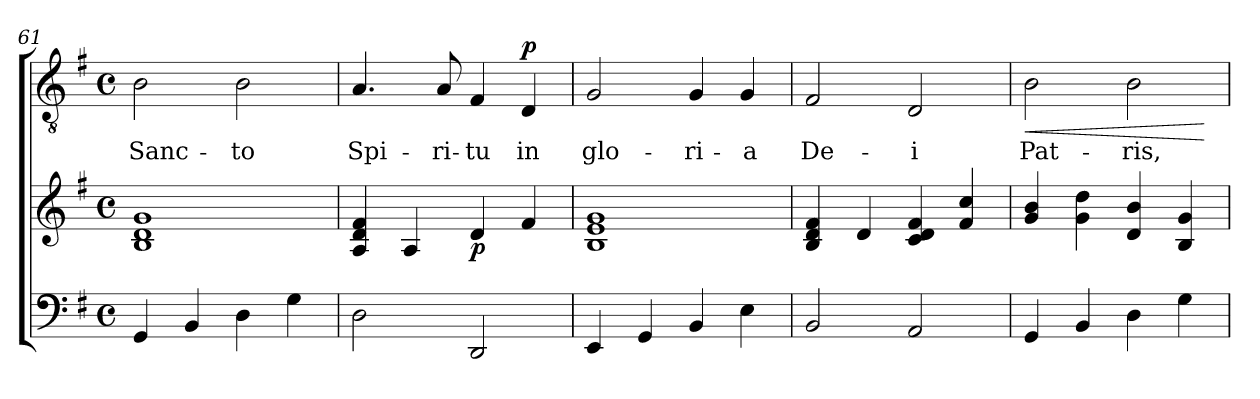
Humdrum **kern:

**kern	**kern	**dynam	**kern	**text	**dynam
*part2	*part2	*part2	*part1	*part1	*part1
*staff3	*staff2	*staff2/3	*staff1	*staff1	*staff1
*clefF4	*clefG2	*	*clefGv2	*	*
*k[f#]	*k[f#]	*	*k[f#]	*	*
*G:	*G:	*	*G:	*	*
*M4/4	*M4/4	*	*M4/4	*	*
*met(c)	*met(c)	*	*met(c)	*	*
=61	=61	=61	=61	=61	=61
!	!	!	!	!LO:LY:b	!
4GG/	1B 1d 1g	.	2B\	Sanc-	.
4BB/	.	.	.	.	.
!	!	!	!	!LO:LY:b	!
4D\	.	.	2B\	-to	.
4G\	.	.	.	.	.
=62	=62	=62	=62	=62	=62
!	!	!	!	!LO:LY:b	!
2D\	4A/ 4d/ 4f#/	.	4.A/	Spi-	.
.	4A/	.	.	.	.
!	!	!	!	!LO:LY:b	!
.	.	.	8A/	-ri-	.
!	!	!LO:DY:b	!	!LO:LY:b	!
2DD/	4d/	p	4F#/	-tu	.
!	!	!	!	!LO:LY:b	!LO:DY:a
.	4f#/	.	4D/	in	p
!!LO:LB:g=z
=63	=63	=63	=63	=63	=63
!	!	!	!	!LO:LY:b	!
4EE/	1B 1e 1g	.	2G/	glo-	.
4GG/	.	.	.	.	.
!	!	!	!	!LO:LY:b	!
4BB/	.	.	4G/	-ri-	.
!	!	!	!	!LO:LY:b	!
4E\	.	.	4G/	-a	.
=64	=64	=64	=64	=64	=64
!	!	!	!	!LO:LY:b	!
2BB/	4B/ 4d/ 4f#/	.	2F#/	De-	.
.	4d/	.	.	.	.
!	!	!	!	!LO:LY:b	!
2AA/	4c/ 4d/ 4f#/	.	2D/	-i	.
.	4f#/ 4cc/	.	.	.	.
=65	=65	=65	=65	=65	=65
!	!	!	!	!LO:LY:b	!LO:HP:b
4GG/	4g/ 4b/	.	2B\	Pat-	<
4BB/	4g\ 4dd\	.	.	.	.
!	!	!	!	!LO:LY:b	!
4D\	4d/ 4b/	.	2B\	-ris,	.
4G\	4B/ 4g/	.	.	.	.
.	.	.	.	.	[
=	=	=	=	=	=
*-	*-	*-	*-	*-	*-
